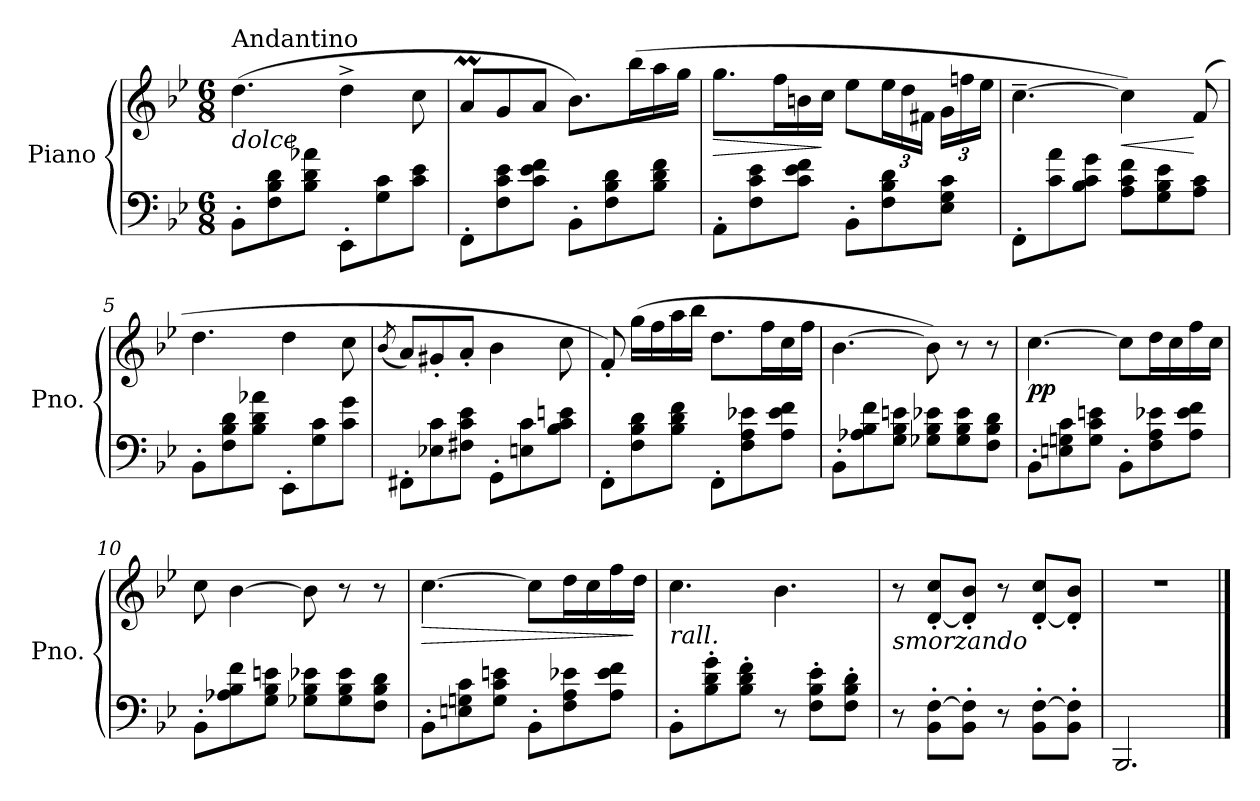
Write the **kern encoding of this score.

**kern	**kern	**dynam
*part1	*part1	*part1
*staff2	*staff1	*staff1/2
*I"Piano	*	*
*I'Pno.	*	*
*clefF4	*clefG2	*
*k[b-e-]	*k[b-e-]	*
*M6/8	*M6/8	*
*MM42	*MM42	*
=1	=1	=1
!	!LO:TX:b:i:t=dolce	!
!	!LO:TX:a:t=Andantino	!
8BB-'\L	(4.dd\	.
8F\ 8B-\ 8d\	.	.
8B-\ 8d\ 8a-X\J	.	.
8EE-'\L	4dd^\	.
8G\ 8c\	.	.
8c\ 8e-\J	8cc\	.
=2	=2	=2
8FF'\L	8am/L	.
8F\ 8c\ 8e-\	8g/	.
8c\ 8e-\ 8f\J	8a/J	.
8BB-'\L	8.b-\L)	.
8F\ 8B-\ 8d\	.	.
.	(16bb-\L	.
8B-\ 8d\ 8f\J	16aa\	.
.	16gg\JJ	.
=3	=3	=3
!	!	!LO:HP:b
8AA'\L	8.gg\L	>
8F\ 8c\ 8e-\	.	.
.	16ff\L	.
8c\ 8e-\ 8f\J	16bn\	.
.	16cc\JJ	]
8BB-'\L	8ee-\L	.
*	*Xbrackettup	*
8F\ 8B-\ 8d\	24ee-\L	.
.	24dd\	.
.	24f#X\JJ	.
8E-\ 8G\ 8c\J	24g\LL	.
.	24ffn\	.
.	24ee-\JJ	.
!!LO:LB:g=z
=4	=4	=4
8FF'\L	[4.cc~\	.
8c\ 8a\	.	.
8B-\ 8c\ 8g\J	.	.
!	!	!LO:HP:b
8A\ 8c\ 8f\L	4cc\])	<
8G\ 8B-\ 8e-\	.	.
8A\ 8c\J	(8f/	[
=5	=5	=5
8BB-'\L	4.dd\	.
8F\ 8B-\ 8d\	.	.
8B-\ 8d\ 8a-X\J	.	.
8EE-'\L	4dd\	.
8G\ 8c\	.	.
8c\ 8g\J	8cc\	.
=6	=6	=6
.	(8qb-/	.
8FF#X'\L	8a/L)	.
8E-X\ 8c\	8g#X'/	.
8F#X\ 8c\ 8e-\J	8a'/J	.
8GG'\L	4b-\	.
8En\ 8c\	.	.
8B-\ 8c\ 8en\J	8cc\	.
=7	=7	=7
8FF'\L	8f'/)	.
8F\ 8B-\ 8d\	(16gg\LL	.
.	16ff\	.
8B-\ 8d\ 8f\J	16aa\	.
.	16bb-\JJ	.
8FF'\L	8.dd\L	.
8F\ 8A\ 8e-X\	.	.
.	16ff\L	.
8A\ 8e-\ 8f\J	16cc\	.
.	16ff\JJ	.
!!LO:LB:g=z
=8	=8	=8
8BB-'\L	[4.b-\	.
8A-X\ 8B-\ 8f\	.	.
8G\ 8B-\ 8en\J	.	.
8G-X\ 8B-\ 8e-X\L	8b-\])	.
8G-\ 8B-\ 8e-\	8r	.
8F\ 8B-\ 8d\J	8r	.
=9	=9	=9
!	!	!LO:DY:b
8BB-'\L	[4.cc\	pp
8En\ 8Gn\ 8c\	.	.
8G\ 8c\ 8en\J	.	.
8BB-'\L	8cc\L]	.
8F\ 8A\ 8e-X\	16dd\L	.
.	16cc\	.
8A\ 8e-\ 8f\J	16ff\	.
.	16cc\JJ	.
=10	=10	=10
8BB-'\L	8cc\	.
8A-X\ 8B-\ 8f\	[4b-\	.
8G\ 8B-\ 8en\J	.	.
8G-X\ 8B-\ 8e-X\L	8b-\]	.
8G-\ 8B-\ 8e-\	8r	.
8F\ 8B-\ 8d\J	8r	.
!!LO:LB:g=z
=11	=11	=11
!	!	!LO:HP:b
8BB-'\L	[4.cc\	>
8En\ 8Gn\ 8c\	.	.
8G\ 8c\ 8en\J	.	.
8BB-'\L	8cc\L]	.
8F\ 8A\ 8e-X\	16dd\L	.
.	16cc\	.
8A\ 8e-\ 8f\J	16ff\	.
.	16dd\JJ	]
=12	=12	=12
!	!LO:TX:b:i:t=rall.	!
8BB-'\L	4.cc\	.
8B-\' 8d\' 8g\'	.	.
8B-\' 8d\' 8f\'J	.	.
8r	4.b-\	.
8F\' 8B-\' 8e-\'L	.	.
8F\' 8B-\' 8d\'J	.	.
=13	=13	=13
!	!LO:TX:b:i:t=smorzando	!
8r	8r	.
8BB-\' [8F\'L	[8d/' 8cc/'L	.
8BB-\' 8F\]'J	8d/]' 8b-/'J	.
8r	8r	.
8BB-\' [8F\'L	[8d/' 8cc/'L	.
8BB-\' 8F\]'J	8d/]' 8b-/'J	.
=14	=14	=14
2.BBB-/	2.r	.
==	==	==
*-	*-	*-
